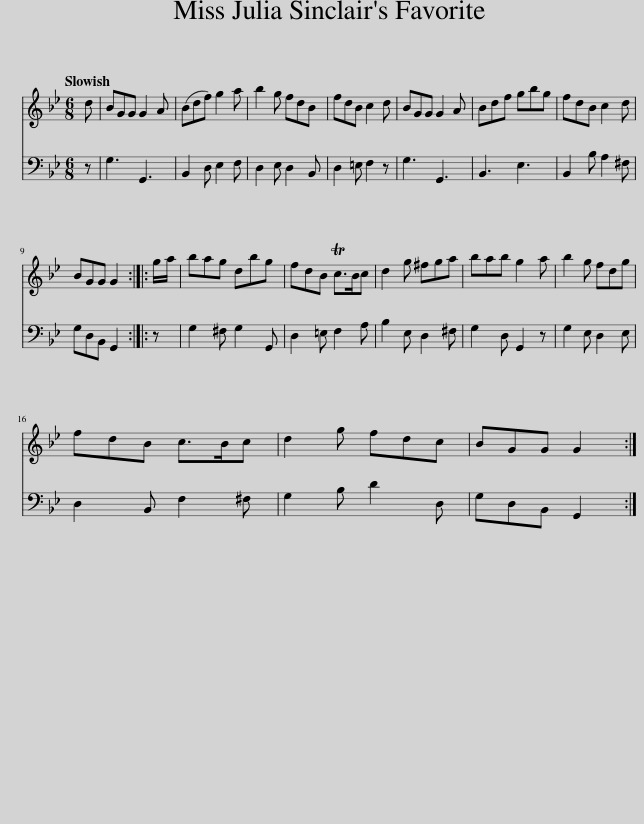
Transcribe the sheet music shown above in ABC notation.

X:1
%%score 1 2
L:1/8
Q:1/4=120
M:6/8
I:linebreak $
K:Gmin
V:1 treble
V:2 bass
V:1
 d | BGG G2 A | (Bdf) g2 a | b2 g fdB | fdB c2 d | %5
 BGG G2 A | Bdf gbg | fdB c2 d |$ BGG G2 :: g/a/ | %10
 bag dbg | fdB Tc>Bc | d2 g ^fga | bab g2 a | b2 g fdg |$ %15
 fdB c>Bc | d2 g fdc | BGG G2 :| %18
V:2
 z | G,3 G,,3 | B,,2 D, E,2 F, | D,2 E, D,2 B,, | D,2 =E, F,2 z | %5
 G,3 G,,3 | B,,3 E,3 | B,,2 B, A,2 ^F, |$ G,D,B,, G,,2 :: z | %10
 G,2 ^F, G,2 G,, | D,2 =E, F,2 A, | B,2 E, D,2 ^F, | G,2 D, G,,2 z | G,2 E, D,2 E, |$ %15
 D,2 B,, F,2 ^F, | G,2 B, D2 D, | G,D,B,, G,,2 :| %18
